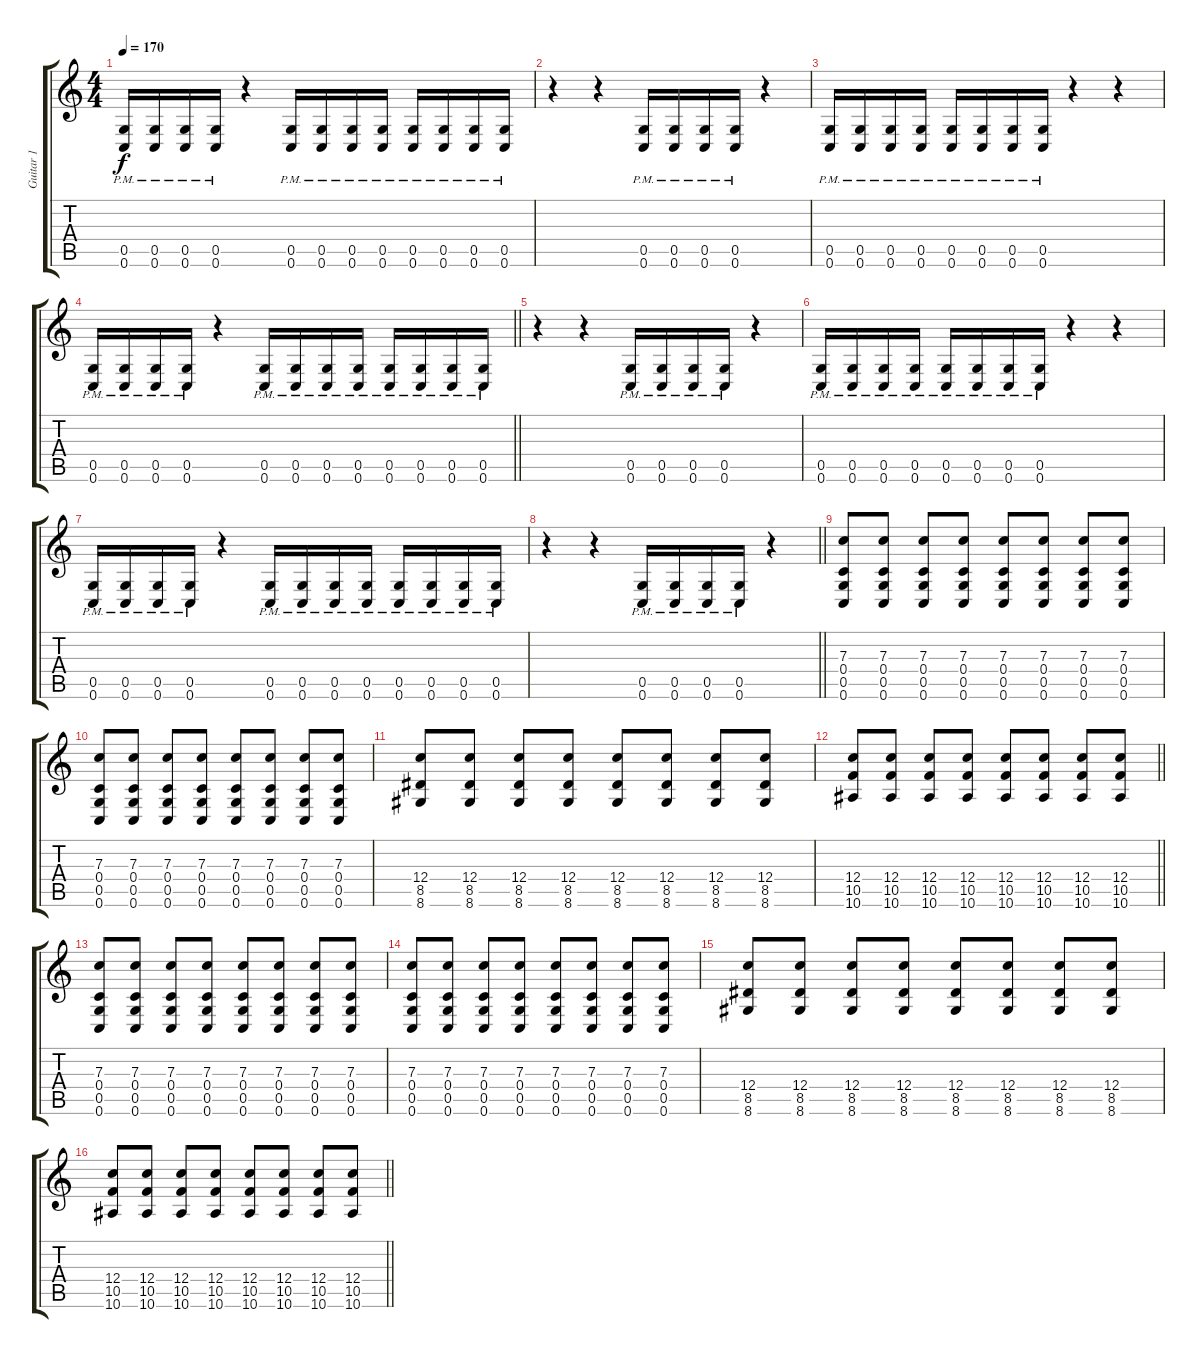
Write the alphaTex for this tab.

\track ("Guitar 1" "Guitar 1") {instrument distortionguitar}
\staff {score tabs}
\tuning (D4 A3 F3 C3 G2 C2) {hide}
\ts (4 4)
\tempo 170
\clef g2
\ks c
(0.5{pm} 0.6{pm}).16{dy f} (0.5{pm} 0.6{pm}).16 (0.5{pm} 0.6{pm}).16 (0.5{pm} 0.6{pm}).16 r.4 (0.5{pm} 0.6{pm}).16 (0.5{pm} 0.6{pm}).16 (0.5{pm} 0.6{pm}).16 (0.5{pm} 0.6{pm}).16 (0.5{pm} 0.6{pm}).16 (0.5{pm} 0.6{pm}).16 (0.5{pm} 0.6{pm}).16 (0.5{pm} 0.6{pm}).16 |
r.4 r.4 (0.5{pm} 0.6{pm}).16 (0.5{pm} 0.6{pm}).16 (0.5{pm} 0.6{pm}).16 (0.5{pm} 0.6{pm}).16 r.4 |
(0.5{pm} 0.6{pm}).16 (0.5{pm} 0.6{pm}).16 (0.5{pm} 0.6{pm}).16 (0.5{pm} 0.6{pm}).16 (0.5{pm} 0.6{pm}).16 (0.5{pm} 0.6{pm}).16 (0.5{pm} 0.6{pm}).16 (0.5{pm} 0.6{pm}).16 r.4 r.4 |
\barLineRight lightlight
(0.5{pm} 0.6{pm}).16 (0.5{pm} 0.6{pm}).16 (0.5{pm} 0.6{pm}).16 (0.5{pm} 0.6{pm}).16 r.4 (0.5{pm} 0.6{pm}).16 (0.5{pm} 0.6{pm}).16 (0.5{pm} 0.6{pm}).16 (0.5{pm} 0.6{pm}).16 (0.5{pm} 0.6{pm}).16 (0.5{pm} 0.6{pm}).16 (0.5{pm} 0.6{pm}).16 (0.5{pm} 0.6{pm}).16 |
r.4 r.4 (0.5{pm} 0.6{pm}).16 (0.5{pm} 0.6{pm}).16 (0.5{pm} 0.6{pm}).16 (0.5{pm} 0.6{pm}).16 r.4 |
(0.5{pm} 0.6{pm}).16 (0.5{pm} 0.6{pm}).16 (0.5{pm} 0.6{pm}).16 (0.5{pm} 0.6{pm}).16 (0.5{pm} 0.6{pm}).16 (0.5{pm} 0.6{pm}).16 (0.5{pm} 0.6{pm}).16 (0.5{pm} 0.6{pm}).16 r.4 r.4 |
(0.5{pm} 0.6{pm}).16 (0.5{pm} 0.6{pm}).16 (0.5{pm} 0.6{pm}).16 (0.5{pm} 0.6{pm}).16 r.4 (0.5{pm} 0.6{pm}).16 (0.5{pm} 0.6{pm}).16 (0.5{pm} 0.6{pm}).16 (0.5{pm} 0.6{pm}).16 (0.5{pm} 0.6{pm}).16 (0.5{pm} 0.6{pm}).16 (0.5{pm} 0.6{pm}).16 (0.5{pm} 0.6{pm}).16 |
\barLineRight lightlight
r.4 r.4 (0.5{pm} 0.6{pm}).16 (0.5{pm} 0.6{pm}).16 (0.5{pm} 0.6{pm}).16 (0.5{pm} 0.6{pm}).16 r.4 |
(7.3 0.4 0.5 0.6).8 (7.3 0.4 0.5 0.6).8 (7.3 0.4 0.5 0.6).8 (7.3 0.4 0.5 0.6).8 (7.3 0.4 0.5 0.6).8 (7.3 0.4 0.5 0.6).8 (7.3 0.4 0.5 0.6).8 (7.3 0.4 0.5 0.6).8 |
(7.3 0.4 0.5 0.6).8 (7.3 0.4 0.5 0.6).8 (7.3 0.4 0.5 0.6).8 (7.3 0.4 0.5 0.6).8 (7.3 0.4 0.5 0.6).8 (7.3 0.4 0.5 0.6).8 (7.3 0.4 0.5 0.6).8 (7.3 0.4 0.5 0.6).8 |
(12.4 8.5 8.6).8 (12.4 8.5 8.6).8 (12.4 8.5 8.6).8 (12.4 8.5 8.6).8 (12.4 8.5 8.6).8 (12.4 8.5 8.6).8 (12.4 8.5 8.6).8 (12.4 8.5 8.6).8 |
\barLineRight lightlight
(12.4 10.5 10.6).8 (12.4 10.5 10.6).8 (12.4 10.5 10.6).8 (12.4 10.5 10.6).8 (12.4 10.5 10.6).8 (12.4 10.5 10.6).8 (12.4 10.5 10.6).8 (12.4 10.5 10.6).8 |
(7.3 0.4 0.5 0.6).8 (7.3 0.4 0.5 0.6).8 (7.3 0.4 0.5 0.6).8 (7.3 0.4 0.5 0.6).8 (7.3 0.4 0.5 0.6).8 (7.3 0.4 0.5 0.6).8 (7.3 0.4 0.5 0.6).8 (7.3 0.4 0.5 0.6).8 |
(7.3 0.4 0.5 0.6).8 (7.3 0.4 0.5 0.6).8 (7.3 0.4 0.5 0.6).8 (7.3 0.4 0.5 0.6).8 (7.3 0.4 0.5 0.6).8 (7.3 0.4 0.5 0.6).8 (7.3 0.4 0.5 0.6).8 (7.3 0.4 0.5 0.6).8 |
(12.4 8.5 8.6).8 (12.4 8.5 8.6).8 (12.4 8.5 8.6).8 (12.4 8.5 8.6).8 (12.4 8.5 8.6).8 (12.4 8.5 8.6).8 (12.4 8.5 8.6).8 (12.4 8.5 8.6).8 |
\barLineRight lightlight
(12.4 10.5 10.6).8 (12.4 10.5 10.6).8 (12.4 10.5 10.6).8 (12.4 10.5 10.6).8 (12.4 10.5 10.6).8 (12.4 10.5 10.6).8 (12.4 10.5 10.6).8 (12.4 10.5 10.6).8
